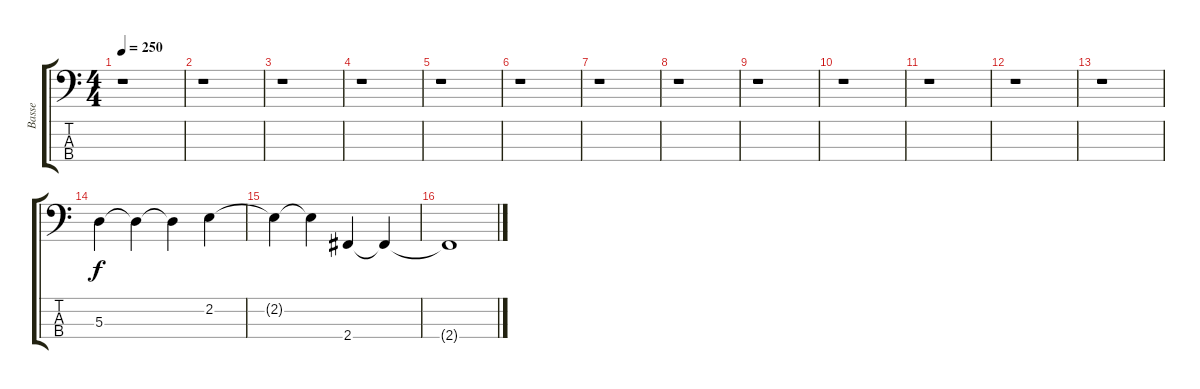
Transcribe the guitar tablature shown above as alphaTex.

\track ("Basse" "Basse") {instrument fretlessbass}
\staff {score tabs}
\tuning (G2 D2 A1 E1) {hide}
\ts (4 4)
\tempo 250
\clef f4
\ks c
r.1{dy f} |
r.1 |
r.1 |
r.1 |
r.1 |
r.1 |
r.1 |
r.1 |
r.1 |
r.1 |
r.1 |
r.1 |
r.1 |
5.3.4 5.3{t}.4 5.3{t}.4 2.2.4 |
2.2{t}.4 2.2{t}.4 2.4.4 2.4{t}.4 |
2.4{t}.1
